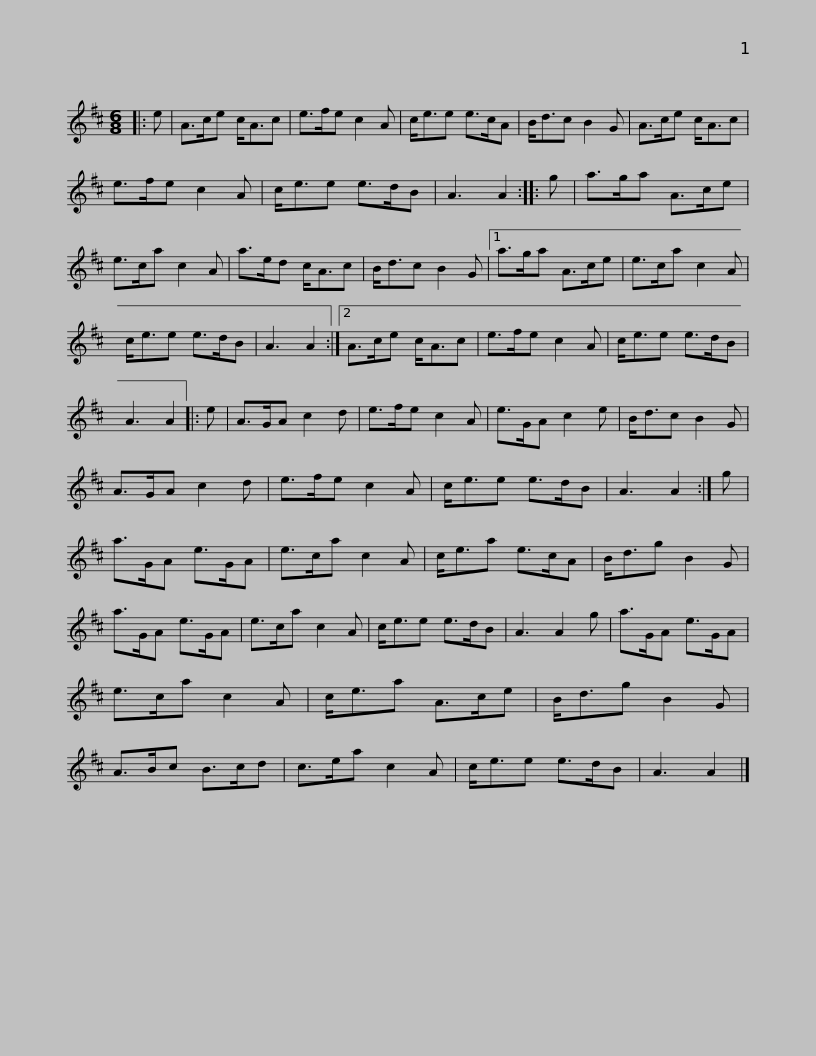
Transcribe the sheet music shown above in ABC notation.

X:1
L:1/8
M:6/8
I:linebreak $
K:D
V:1 treble
V:1
|: e | A>ce c<Ac | e>fe c2 A | c<ee e>cA | B<dc B2 G | %5
 A>ce c<Ac | e>fe c2 A |$ c<ee e>dB | A3 A2 :: g | %10
 a>ga A>ce | e>ca c2 A | a>ed c<Ac | B<dc B2 G |1$ a>ga A>ce | %15
 e>ca c2 A | c<ee e>dB | A3 A2 :|2 A>ce c<Ac | e>fe c2 A | %20
 c<ee e>dB |$ A3 A2 |: e | A>GA c2 d | e>fe c2 A | %25
 e>GA c2 e | B<dc B2 G | A>GA c2 d | e>fe c2 A |$ c<ee e>dB | %30
 A3 A2 :| g | a>GA e>GA | e>ca c2 A | c<ea e>cA | %35
 B<dg B2 G | a>GA e>GA |$ e>ca c2 A | c<ee e>dB | A3 A2 g | %40
 a>GA e>GA | e>ca c2 A | c<ea A>ce | B<dg B2 G |$ A>Bc B>cd | %45
 c>ea c2 A | c<ee e>dB | A3 A2 |] %48
